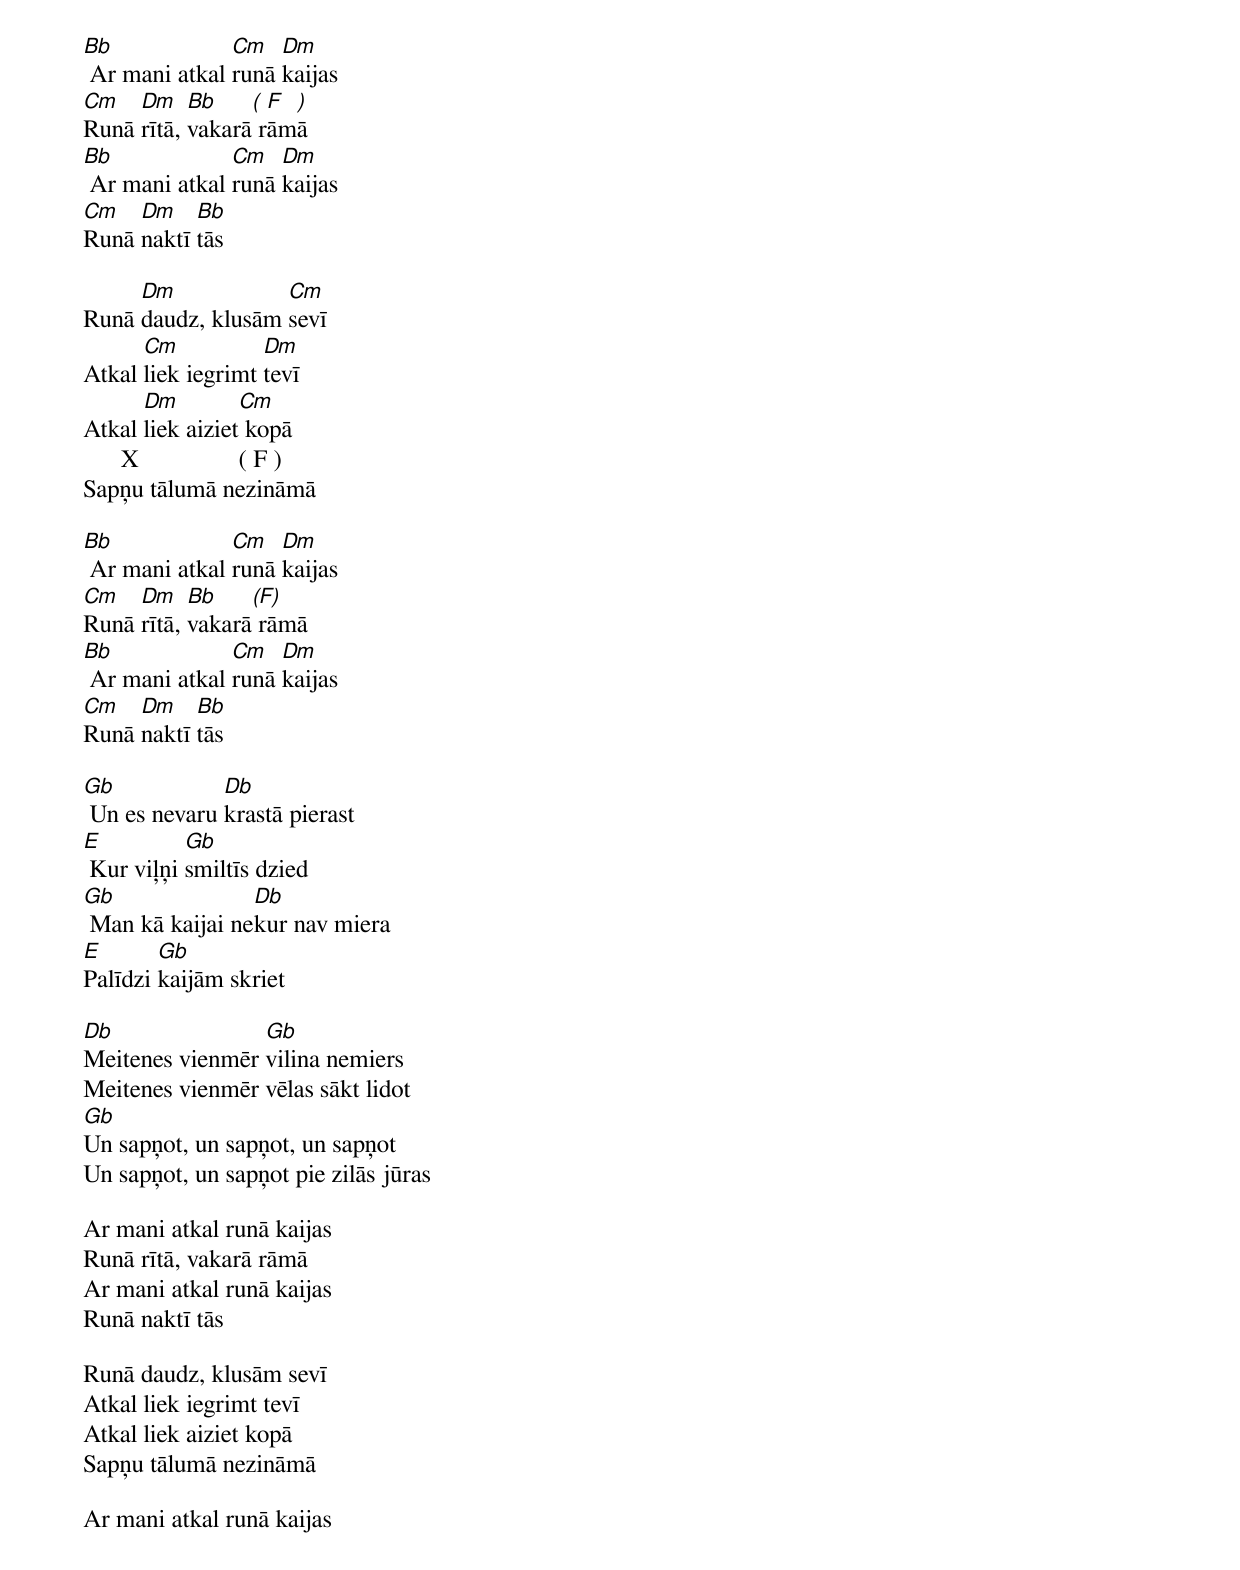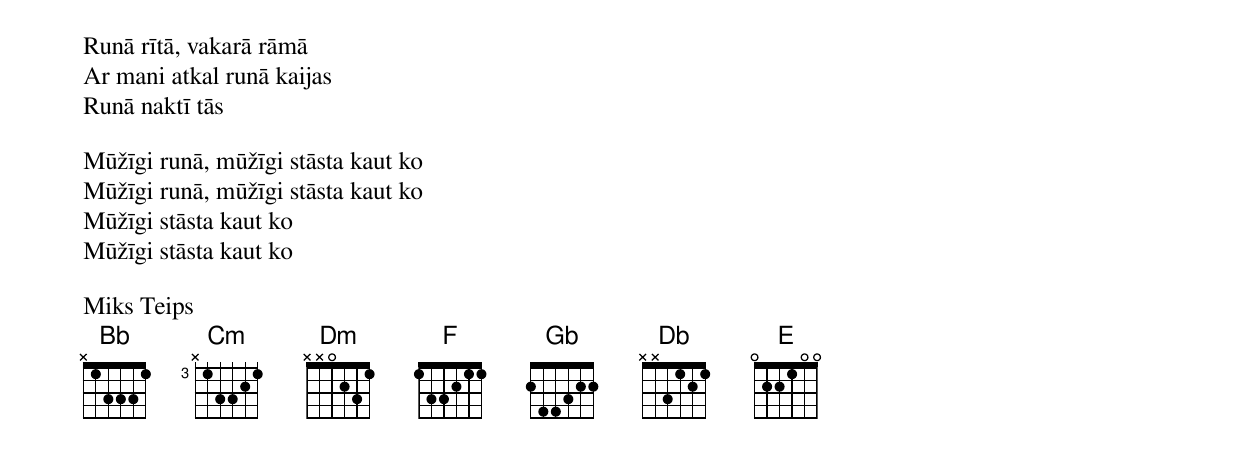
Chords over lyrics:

Bb             Cm   Dm
 Ar mani atkal runā kaijas
Cm   Dm    Bb    ( F )
Runā rītā, vakarā rāmā
Bb             Cm   Dm
 Ar mani atkal runā kaijas
Cm   Dm    Bb
Runā naktī tās

     Dm            Cm
Runā daudz, klusām sevī
      Cm           Dm
Atkal liek iegrimt tevī
      Dm         Cm
Atkal liek aiziet kopā
      X                ( F )
Sapņu tālumā nezināmā

Bb             Cm   Dm
 Ar mani atkal runā kaijas
Cm   Dm    Bb    (F)
Runā rītā, vakarā rāmā
Bb             Cm   Dm
 Ar mani atkal runā kaijas
Cm   Dm    Bb
Runā naktī tās

Gb            Db
 Un es nevaru krastā pierast
E          Gb
 Kur viļņi smiltīs dzied
Gb               Db
 Man kā kaijai nekur nav miera
E       Gb
Palīdzi kaijām skriet

Db               Gb
Meitenes vienmēr vilina nemiers
Meitenes vienmēr vēlas sākt lidot
Gb
Un sapņot, un sapņot, un sapņot
Un sapņot, un sapņot pie zilās jūras

Ar mani atkal runā kaijas
Runā rītā, vakarā rāmā
Ar mani atkal runā kaijas
Runā naktī tās

Runā daudz, klusām sevī
Atkal liek iegrimt tevī
Atkal liek aiziet kopā
Sapņu tālumā nezināmā

Ar mani atkal runā kaijas
Runā rītā, vakarā rāmā
Ar mani atkal runā kaijas
Runā naktī tās

Mūžīgi runā, mūžīgi stāsta kaut ko
Mūžīgi runā, mūžīgi stāsta kaut ko
Mūžīgi stāsta kaut ko
Mūžīgi stāsta kaut ko

Miks Teips
